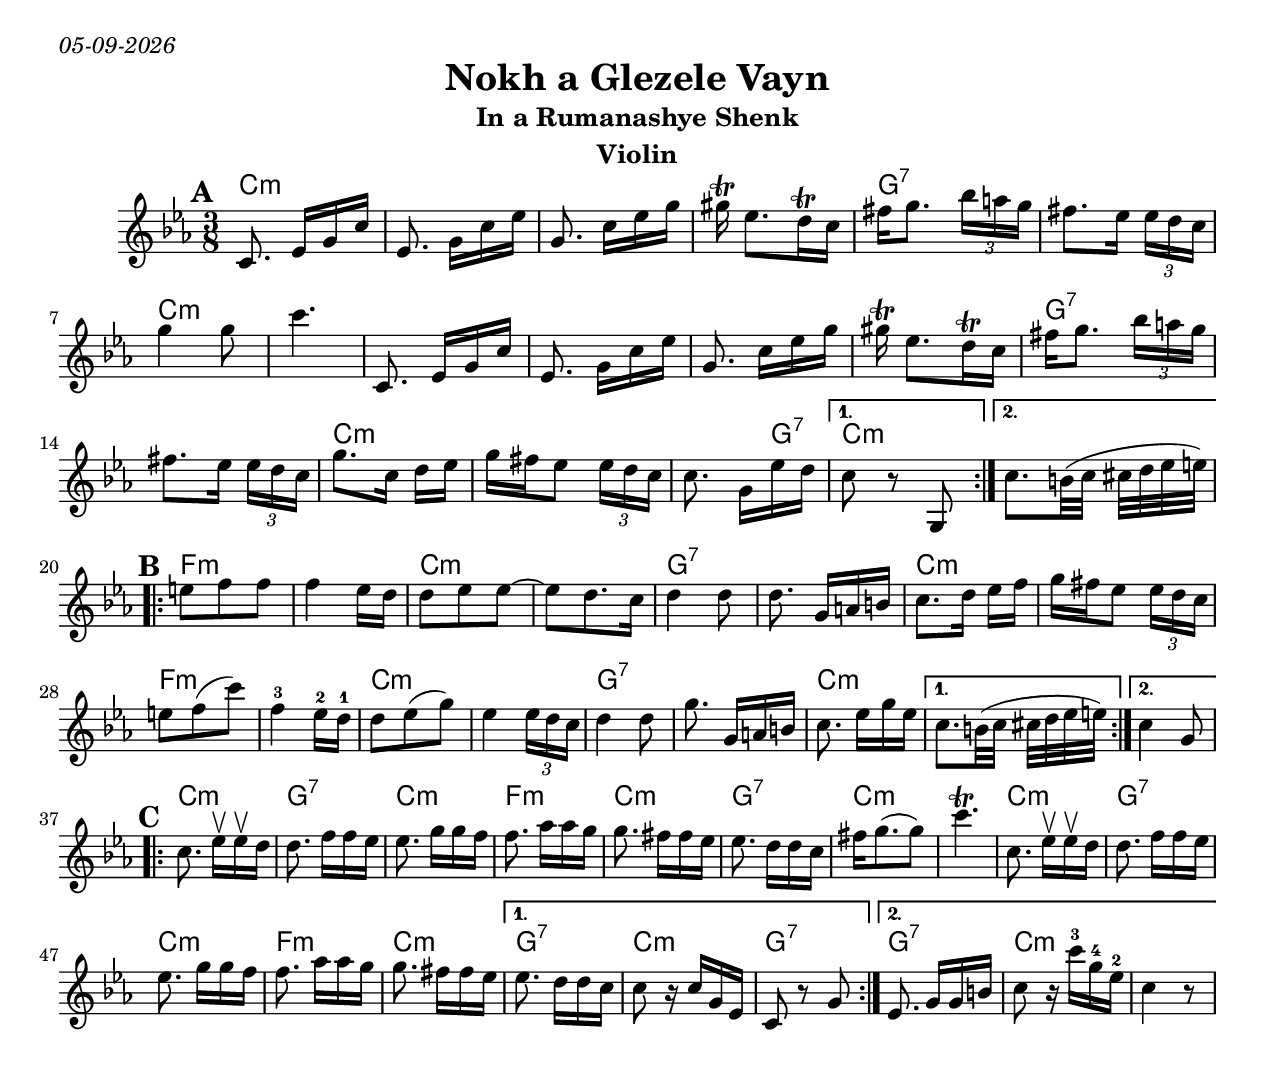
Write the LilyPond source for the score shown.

\version "2.18.0"
\include "english.ly"
\paper{
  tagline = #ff
  print-all-headers = ##t
  #(set-paper-size "letter")
}
date = #(strftime "%d-%m-%Y" (localtime (current-time)))

\markup{ \italic{ \date }  }

%\markup{ Got something to say? }

global = {
  \clef treble
  \key c \minor
  \time 3/8
  \set Score.markFormatter = #format-mark-box-alphabet
}

%#################################### Melody ########################
%melody =  \transpose c d \relative c' {  %transpose for clarinet
melody = \relative c' {
  \global
  %\partial 16*3 a16 d f   %lead in notes

  \repeat volta 2{
   \mark \default
   c8. ef16 [g c]
   ef,8. g16 [c ef]
   g,8. c16[ef g]

   gs16 \trill ef8. [d16 \trill c]

   fs16 [g8.] \times 2/3 {bf16 a g}
   fs8. [ef16] \times 2/3 {ef d c}
   g'4 g8
   c4.

   c,,8. ef16 [g c]
   ef,8. g16 [c ef]
   g,8. c16[ef g]
   gs16 \trill ef8. [d16 \trill c]

   fs16 [g8.] \times 2/3 {bf16 a g}
   fs8. [ef16] \times 2/3 {ef d c}
   g'8. [c,16] d ef
   g16 [fs ef8] \times 2/3{ef16 d c}

   c8. g16 [ef' d]


  }
  \alternative {
    {c8 r g, }
    {c'8.  b32(c cs [d ef e] ) }
  }
  \break

  \repeat volta 2{
   \mark \default
   e8 f f
   f4 ef16 d
   d8 ef ef~
   ef8 d8. c16

   d4 d8
   d8. g,16 [a b]
   c8.[d16] ef f
   g16 [fs ef8] \times 2/3{ef16 d c}

  e8 f (c')|
  f,4-3 ef16 -2 [d-1]
  d8 ef(g)
  ef4 \times 2/3{ef16 d c}

  d4 d8
  g8. g,16 [a b] |
  c8. ef16 [g ef]|
  }
   \alternative {
     {c8.  b32(c cs [d ef e] )| }
     {c4 g8 |}
   }
   \break
    \repeat volta 2{
   \mark \default
   c8. ef16 \upbow [ef\upbow d]
   d8. f16 [f ef]
   ef8. g16[g f]
   f8. af16 [af g]

   g8. fs16 [fs ef]
   ef8. d16[d c]

   fs16 g8. (g8)
   c4.\trill

   c,8. ef16 \upbow [ef\upbow d]
   d8. f16 [f ef]
   ef8. g16[g f]
   f8. af16 [af g]

   g8. fs16 [fs ef]

    }

    \alternative{
      {ef8. d16[d c]
      c8 r16 c g ef
      c8 r g'}
      {ef8. g16 [g b]
      c8 r16 c'-3 g-4 ef-2
      c4 r8}
    }
}
%################################# Lyrics #####################
%\addlyrics{ \set stanza = #"1. " }
%################################# Chords #######################
harmonies = \chordmode {
  c8*12:m
  g8*6:7
  c8*18:m
  g8*6:7
  c8*8:m
  g8:7
  c8*6:m
  %b
  f8*6:m
  c8*6:m
  g8*6:7
  c8*6:m
  f8*6:m
  c8*6:m
  g8*6:7
  c8*9:m
  %c
  c8*3:m
  g8*3:7
  c8*3:m
  f8*3:m
  c8*3:m
  g8*3:7
  c8*6:m

  c8*3:m
  g8*3:7
  c8*3:m
  f8*3:m
  c8*3:m
  g8*3:7
  c8*3:m
  g8*3:7
  g8*3:7
  c8*3:m


}

\score {
  <<
    \new ChordNames {
      \set chordChanges = ##f
      \harmonies
    }
    \new Staff   \melody
  >>
  \header{
    title= "Nokh a Glezele Vayn"
    subtitle="In a Rumanashye Shenk"
    composer= ""
    instrument = "Violin"
    arranger= ""
  }
  \layout{indent = 1.0\cm}
  \midi {
    \tempo 4 = 120

    % \midi { }
  }
}
%{
% more verses:
\markup{}
\markup {
  \fill-line {
    \hspace #0.1 % distance from left margin
    \column {
      \line { "1."
	\column {
	  ""
	}
      }
      \hspace #0.2 % vertical distance between verses
      \line { "2."
	\column {
	 ""
	}
      }
    }
    \hspace #0.1  % horiz. distance between columns
    \column {
      \line { "3."
	\column {
	  ""
	}
      }
      \hspace #0.2 % distance between verses
      \line { "4."
	\column {
	 ""
	}
      }
    }
    \hspace #0.1 % distance to right margin
  }
}

%}
